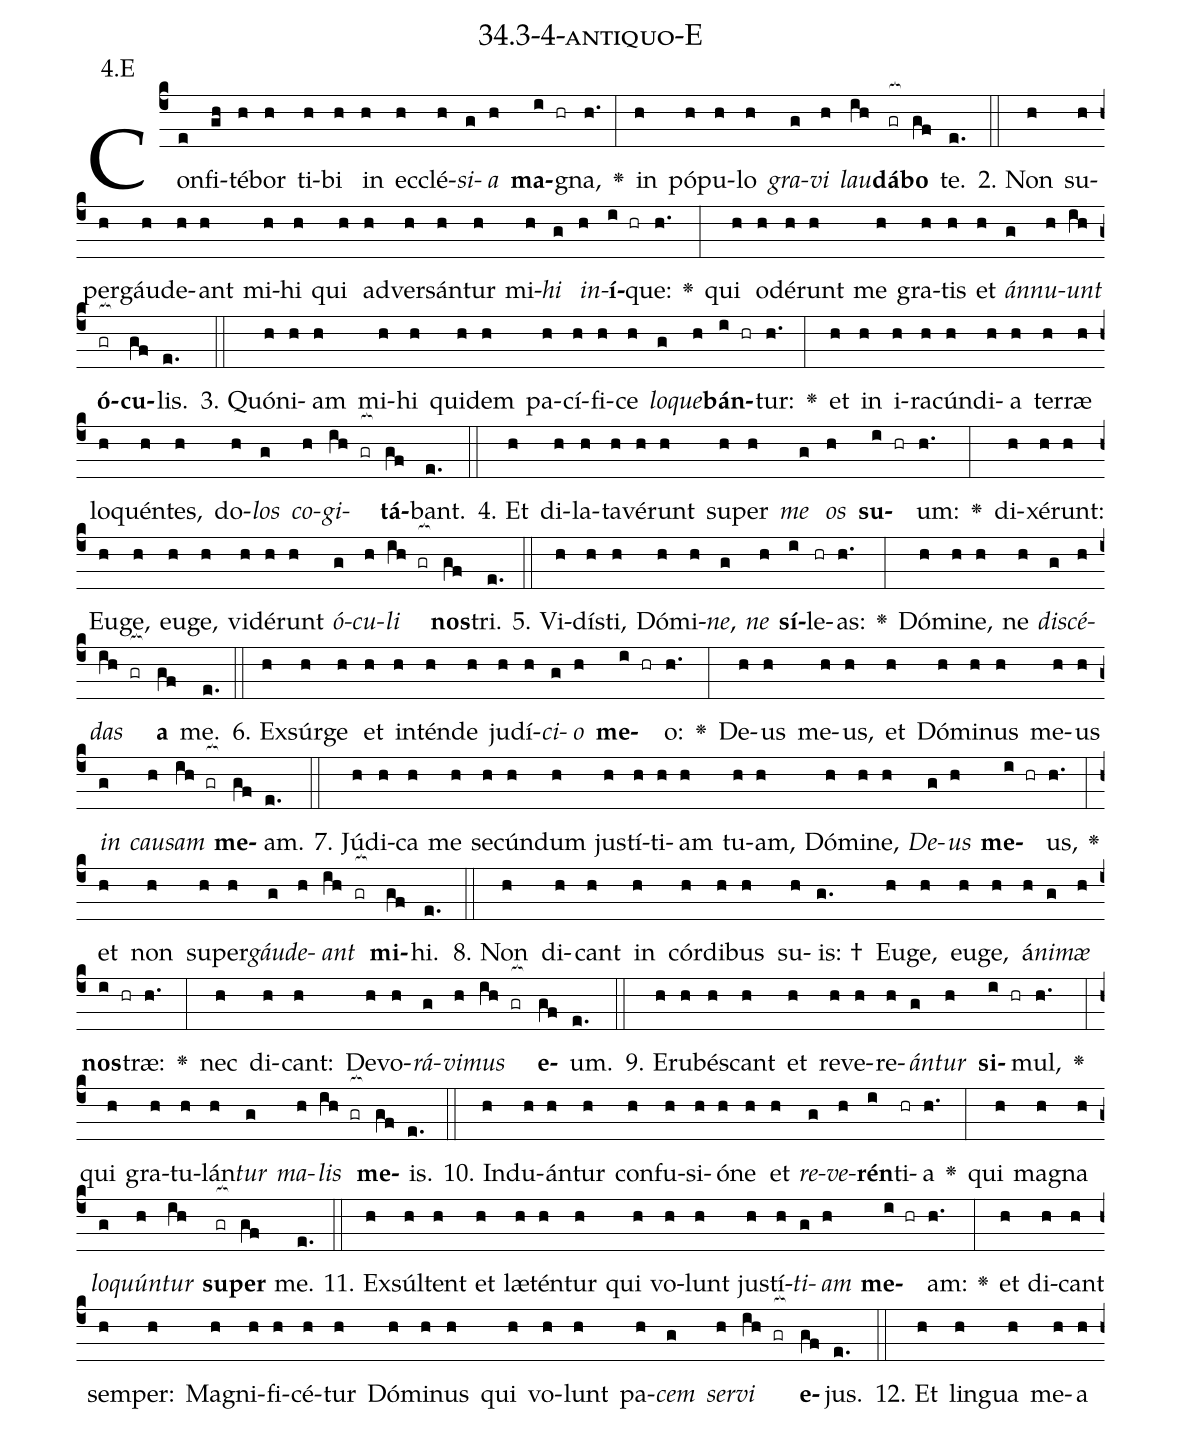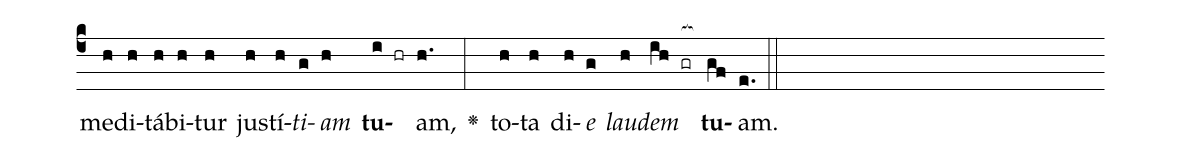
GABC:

name: 34.3-4-antiquo-E;
annotation: 4.E;
%%
(c4)Con(e)fi(gh)té(h)bor(h) ti(h)bi(h) in(h) ec(h)clé(h)<i>si</i>(g)<i>a</i>(h) <b>ma</b>(i hr)gna,(h.) <v>\greheightstar</v>(:) in(h) pó(h)pu(h)lo(h) <i>gra</i>(g)<i>vi</i>(h) <i>lau</i>(ih)<b>dá</b>(gr[ocb:1{])<b>bo</b>(gf[ocb:0}]) te.(e.) (::)
2. Non(h) su(h)per(h)gáu(h)de(h)ant(h) mi(h)hi(h) qui(h) ad(h)ver(h)sán(h)tur(h) mi(h)<i>hi</i>(g) <i>in</i>(h)<b>í</b>(i hr)que:(h.) <v>\greheightstar</v>(:) qui(h) o(h)dé(h)runt(h) me(h) gra(h)tis(h) et(h) <i>án</i>(g)<i>nu</i>(h)<i>unt</i>(ih) <b>ó</b>(gr[ocb:1{])<b>cu</b>(gf[ocb:0}])lis.(e.) (::)
3. Quón(h)i(h)am(h) mi(h)hi(h) qui(h)dem(h) pa(h)cí(h)fi(h)ce(h) <i>lo</i>(g)<i>que</i>(h)<b>bán</b>(i hr)tur:(h.) <v>\greheightstar</v>(:) et(h) in(h) i(h)ra(h)cún(h)di(h)a(h) ter(h)ræ(h) lo(h)quén(h)tes,(h) do(h)<i>los</i>(g) <i>co</i>(h)<i>gi</i>(ih gr[ocb:1{])<b>tá</b>(gf[ocb:0}])bant.(e.) (::)
4. Et(h) di(h)la(h)ta(h)vé(h)runt(h) su(h)per(h) <i>me</i>(g) <i>os</i>(h) <b>su</b>(i hr)um:(h.) <v>\greheightstar</v>(:) di(h)xé(h)runt:(h) Eu(h)ge,(h) eu(h)ge,(h) vi(h)dé(h)runt(h) <i>ó</i>(g)<i>cu</i>(h)<i>li</i>(ih gr[ocb:1{]) <b>nos</b>(gf[ocb:0}])tri.(e.) (::)
5. Vi(h)dís(h)ti,(h) Dó(h)mi(h)<i>ne</i>,(g) <i>ne</i>(h) <b>sí</b>(i)le(hr)as:(h.) <v>\greheightstar</v>(:) Dó(h)mi(h)ne,(h) ne(h) <i>di</i>(g)<i>scé</i>(h)<i>das</i>(ih gr[ocb:1{]) <b>a</b>(gf[ocb:0}]) me.(e.) (::)
6. Ex(h)súr(h)ge(h) et(h) in(h)tén(h)de(h) ju(h)dí(h)<i>ci</i>(g)<i>o</i>(h) <b>me</b>(i hr)o:(h.) <v>\greheightstar</v>(:) De(h)us(h) me(h)us,(h) et(h) Dó(h)mi(h)nus(h) me(h)us(h) <i>in</i>(g) <i>cau</i>(h)<i>sam</i>(ih gr[ocb:1{]) <b>me</b>(gf[ocb:0}])am.(e.) (::)
7. Jú(h)di(h)ca(h) me(h) se(h)cún(h)dum(h) jus(h)tí(h)ti(h)am(h) tu(h)am,(h) Dó(h)mi(h)ne,(h) <i>De</i>(g)<i>us</i>(h) <b>me</b>(i hr)us,(h.) <v>\greheightstar</v>(:) et(h) non(h) su(h)per(h)<i>gáu</i>(g)<i>de</i>(h)<i>ant</i>(ih gr[ocb:1{]) <b>mi</b>(gf[ocb:0}])hi.(e.) (::)
8. Non(h) di(h)cant(h) in(h) cór(h)di(h)bus(h) su(h)is: †(g.) Eu(h)ge,(h) eu(h)ge,(h) á(h)<i>ni</i>(g)<i>mæ</i>(h) <b>nos</b>(i hr)træ:(h.) <v>\greheightstar</v>(:) nec(h) di(h)cant:(h) De(h)vo(h)<i>rá</i>(g)<i>vi</i>(h)<i>mus</i>(ih gr[ocb:1{]) <b>e</b>(gf[ocb:0}])um.(e.) (::)
9. E(h)ru(h)bés(h)cant(h) et(h) re(h)ve(h)re(h)<i>án</i>(g)<i>tur</i>(h) <b>si</b>(i hr)mul,(h.) <v>\greheightstar</v>(:) qui(h) gra(h)tu(h)lán(h)<i>tur</i>(g) <i>ma</i>(h)<i>lis</i>(ih gr[ocb:1{]) <b>me</b>(gf[ocb:0}])is.(e.) (::)
10. Ind(h)u(h)án(h)tur(h) con(h)fu(h)si(h)ó(h)ne(h) et(h) <i>re</i>(g)<i>ve</i>(h)<b>rén</b>(i)ti(hr)a(h.) <v>\greheightstar</v>(:) qui(h) ma(h)gna(h) <i>lo</i>(g)<i>quún</i>(h)<i>tur</i>(ih) <b>su</b>(gr[ocb:1{])<b>per</b>(gf[ocb:0}]) me.(e.) (::)
11. Ex(h)súl(h)tent(h) et(h) læ(h)tén(h)tur(h) qui(h) vo(h)lunt(h) jus(h)tí(h)<i>ti</i>(g)<i>am</i>(h) <b>me</b>(i hr)am:(h.) <v>\greheightstar</v>(:) et(h) di(h)cant(h) sem(h)per:(h) Ma(h)gni(h)fi(h)cé(h)tur(h) Dó(h)mi(h)nus(h) qui(h) vo(h)lunt(h) pa(h)<i>cem</i>(g) <i>ser</i>(h)<i>vi</i>(ih gr[ocb:1{]) <b>e</b>(gf[ocb:0}])jus.(e.) (::)
12. Et(h) lin(h)gua(h) me(h)a(h) me(h)di(h)tá(h)bi(h)tur(h) jus(h)tí(h)<i>ti</i>(g)<i>am</i>(h) <b>tu</b>(i hr)am,(h.) <v>\greheightstar</v>(:) to(h)ta(h) di(h)<i>e</i>(g) <i>lau</i>(h)<i>dem</i>(ih gr[ocb:1{]) <b>tu</b>(gf[ocb:0}])am.(e.) (::)
